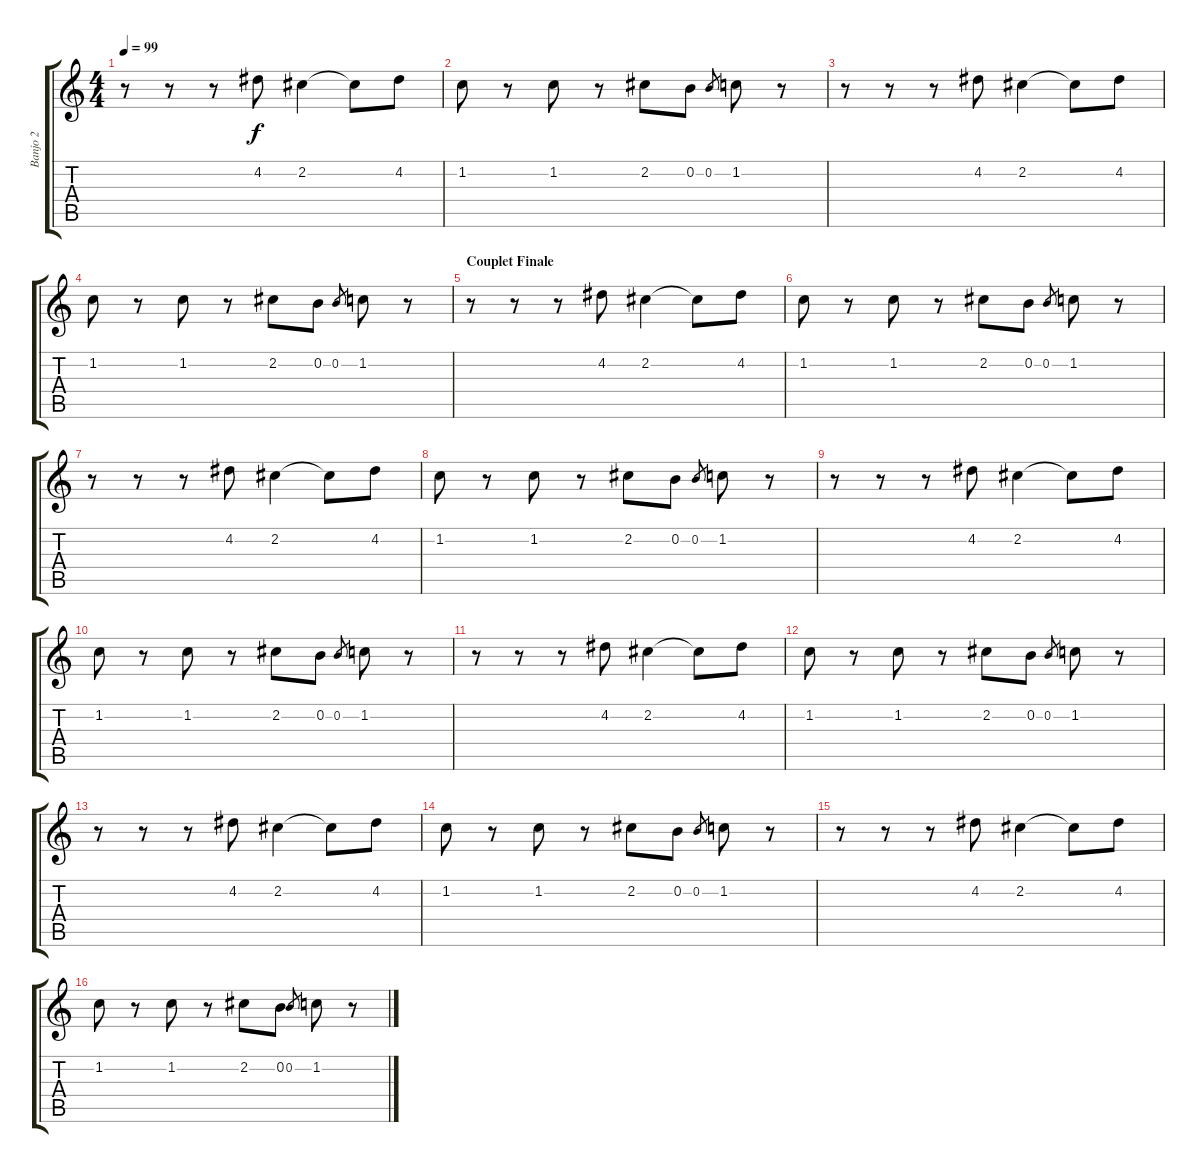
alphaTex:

\track ("Banjo 2" "Banjo 2") {instrument banjo}
\staff {score tabs}
\tuning (E4 B3 G3 D3 A2 E2) {hide}
\displaytranspose 12
\ts (4 4)
\tempo 99
\clef g2
\ks c
r.8{dy f} r.8 r.8 4.2.8 2.2.4 2.2{t}.8 4.2.8 |
1.2.8 r.8 1.2.8 r.8 2.2.8 0.2.8 0.2.8{gr} 1.2.8 r.8 |
r.8 r.8 r.8 4.2.8 2.2.4 2.2{t}.8 4.2.8 |
1.2.8 r.8 1.2.8 r.8 2.2.8 0.2.8 0.2.8{gr} 1.2.8 r.8 |
\section ("" "Couplet Finale")
r.8 r.8 r.8 4.2.8 2.2.4 2.2{t}.8 4.2.8 |
1.2.8 r.8 1.2.8 r.8 2.2.8 0.2.8 0.2.8{gr} 1.2.8 r.8 |
r.8 r.8 r.8 4.2.8 2.2.4 2.2{t}.8 4.2.8 |
1.2.8 r.8 1.2.8 r.8 2.2.8 0.2.8 0.2.8{gr} 1.2.8 r.8 |
r.8 r.8 r.8 4.2.8 2.2.4 2.2{t}.8 4.2.8 |
1.2.8 r.8 1.2.8 r.8 2.2.8 0.2.8 0.2.8{gr} 1.2.8 r.8 |
r.8 r.8 r.8 4.2.8 2.2.4 2.2{t}.8 4.2.8 |
1.2.8 r.8 1.2.8 r.8 2.2.8 0.2.8 0.2.8{gr} 1.2.8 r.8 |
r.8 r.8 r.8 4.2.8 2.2.4 2.2{t}.8 4.2.8 |
1.2.8 r.8 1.2.8 r.8 2.2.8 0.2.8 0.2.8{gr} 1.2.8 r.8 |
r.8 r.8 r.8 4.2.8 2.2.4 2.2{t}.8 4.2.8 |
1.2.8 r.8 1.2.8 r.8 2.2.8 0.2.8 0.2.8{gr} 1.2.8 r.8
